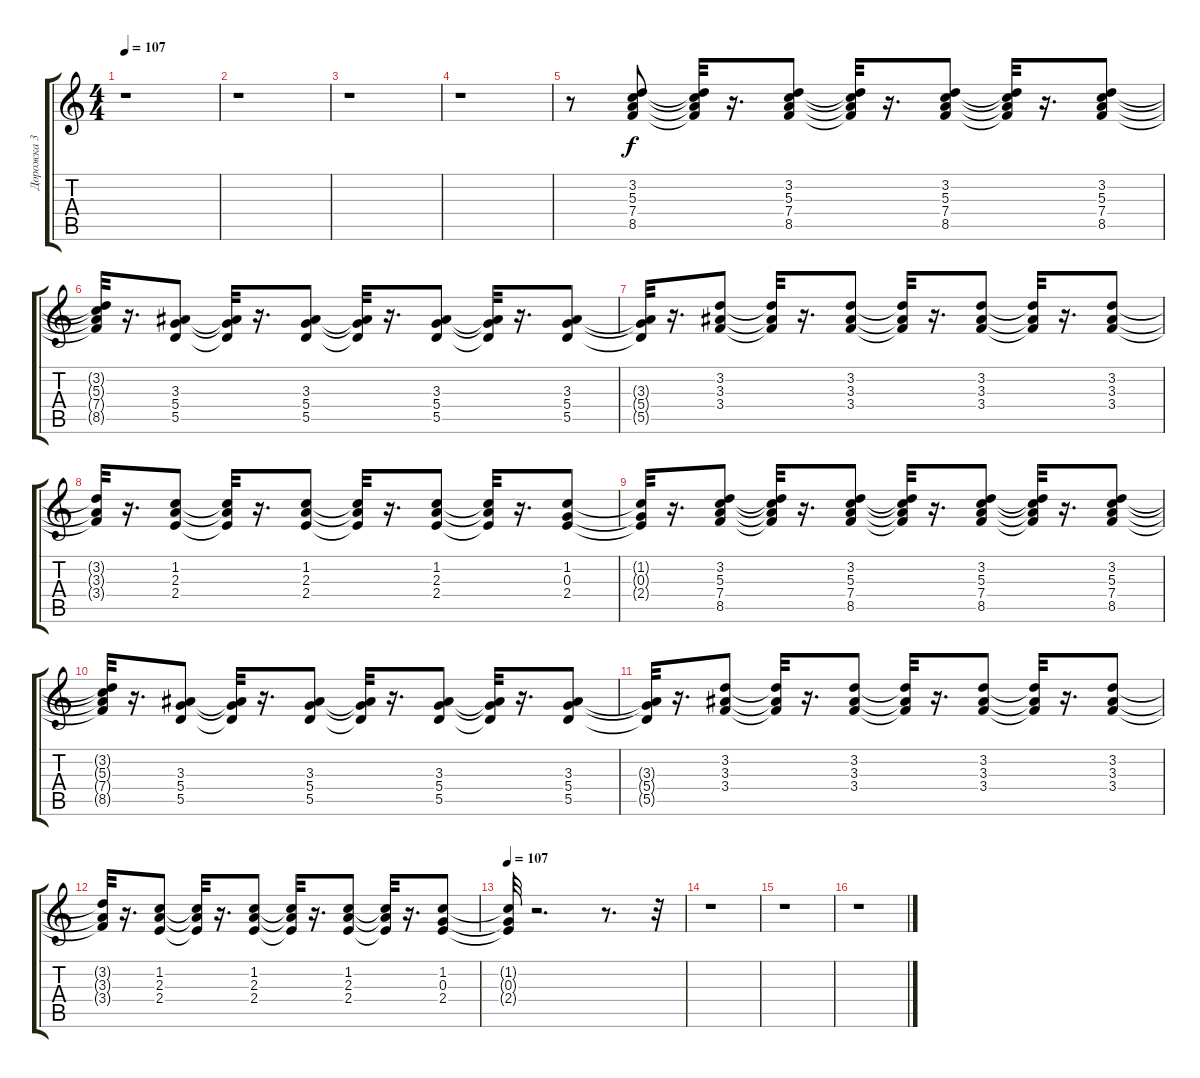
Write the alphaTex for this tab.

\track ("Дорожка 3" "Дорожка 3") {instrument acousticguitarsteel}
\staff {score tabs}
\tuning (E4 B3 G3 D3 A2 E2) {hide}
\ts (4 4)
\tempo 107
\clef g2
\ks c
r.1{dy f} |
r.1 |
r.1 |
r.1 |
r.8 (3.2 5.3 7.4 8.5).8 (3.2{t} 5.3{t} 7.4{t} 8.5{t}).32 r.16{d} (3.2 5.3 7.4 8.5).8 (3.2{t} 5.3{t} 7.4{t} 8.5{t}).32 r.16{d} (3.2 5.3 7.4 8.5).8 (3.2{t} 5.3{t} 7.4{t} 8.5{t}).32 r.16{d} (3.2 5.3 7.4 8.5).8 |
(3.2{t} 5.3{t} 7.4{t} 8.5{t}).32 r.16{d} (3.3 5.4 5.5).8 (3.3{t} 5.4{t} 5.5{t}).32 r.16{d} (3.3 5.4 5.5).8 (3.3{t} 5.4{t} 5.5{t}).32 r.16{d} (3.3 5.4 5.5).8 (3.3{t} 5.4{t} 5.5{t}).32 r.16{d} (3.3 5.4 5.5).8 |
(3.3{t} 5.4{t} 5.5{t}).32 r.16{d} (3.2 3.3 3.4).8 (3.2{t} 3.3{t} 3.4{t}).32 r.16{d} (3.2 3.3 3.4).8 (3.2{t} 3.3{t} 3.4{t}).32 r.16{d} (3.2 3.3 3.4).8 (3.2{t} 3.3{t} 3.4{t}).32 r.16{d} (3.2 3.3 3.4).8 |
(3.2{t} 3.3{t} 3.4{t}).32 r.16{d} (1.2 2.3 2.4).8 (1.2{t} 2.3{t} 2.4{t}).32 r.16{d} (1.2 2.3 2.4).8 (1.2{t} 2.3{t} 2.4{t}).32 r.16{d} (1.2 2.3 2.4).8 (1.2{t} 2.3{t} 2.4{t}).32 r.16{d} (1.2 0.3 2.4).8 |
(1.2{t} 0.3{t} 2.4{t}).32 r.16{d} (3.2 5.3 7.4 8.5).8 (3.2{t} 5.3{t} 7.4{t} 8.5{t}).32 r.16{d} (3.2 5.3 7.4 8.5).8 (3.2{t} 5.3{t} 7.4{t} 8.5{t}).32 r.16{d} (3.2 5.3 7.4 8.5).8 (3.2{t} 5.3{t} 7.4{t} 8.5{t}).32 r.16{d} (3.2 5.3 7.4 8.5).8 |
(3.2{t} 5.3{t} 7.4{t} 8.5{t}).32 r.16{d} (3.3 5.4 5.5).8 (3.3{t} 5.4{t} 5.5{t}).32 r.16{d} (3.3 5.4 5.5).8 (3.3{t} 5.4{t} 5.5{t}).32 r.16{d} (3.3 5.4 5.5).8 (3.3{t} 5.4{t} 5.5{t}).32 r.16{d} (3.3 5.4 5.5).8 |
(3.3{t} 5.4{t} 5.5{t}).32 r.16{d} (3.2 3.3 3.4).8 (3.2{t} 3.3{t} 3.4{t}).32 r.16{d} (3.2 3.3 3.4).8 (3.2{t} 3.3{t} 3.4{t}).32 r.16{d} (3.2 3.3 3.4).8 (3.2{t} 3.3{t} 3.4{t}).32 r.16{d} (3.2 3.3 3.4).8 |
(3.2{t} 3.3{t} 3.4{t}).32 r.16{d} (1.2 2.3 2.4).8 (1.2{t} 2.3{t} 2.4{t}).32 r.16{d} (1.2 2.3 2.4).8 (1.2{t} 2.3{t} 2.4{t}).32 r.16{d} (1.2 2.3 2.4).8 (1.2{t} 2.3{t} 2.4{t}).32 r.16{d} (1.2 0.3 2.4).8 |
\tempo 107
(1.2{t} 0.3{t} 2.4{t}).32 r.2{d} r.8{d} r.32 |
r.1 |
r.1 |
r.1
